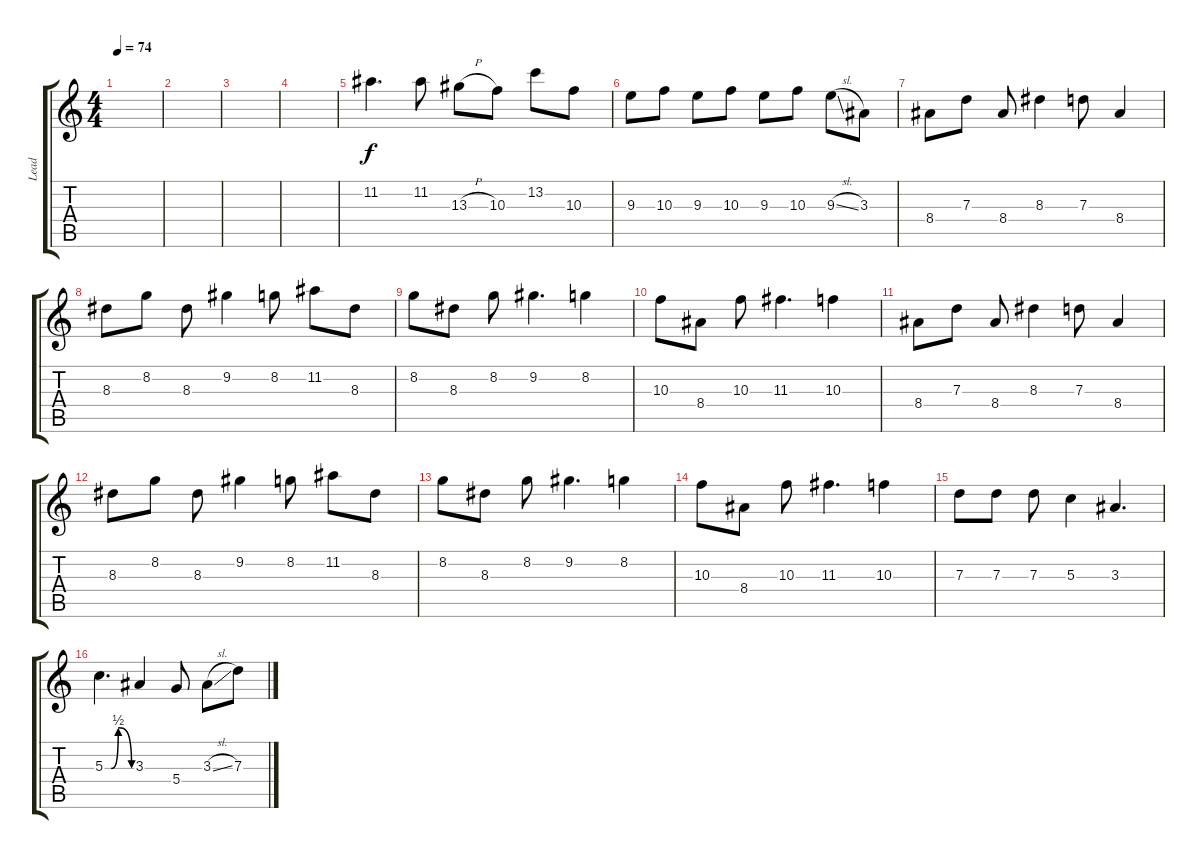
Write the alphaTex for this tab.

\track ("Lead" "Lead") {instrument distortionguitar}
\staff {score tabs}
\tuning (E4 B3 G3 D3 A2 D2) {hide}
\ts (4 4)
\tempo 74
\clef g2
\ks c
|
|
|
|
11.2.4{d} 11.2.8 13.3{h}.8 10.3.8 13.2.8 10.3.8 |
9.3.8 10.3.8 9.3.8 10.3.8 9.3.8 10.3.8 9.3{sl}.8 3.3.8 |
8.4.8 7.3.8 8.4.8 8.3.4 7.3.8 8.4.4 |
8.3.8 8.2.8 8.3.8 9.2.4 8.2.8 11.2.8 8.3.8 |
8.2.8 8.3.8 8.2.8 9.2.4{d} 8.2.4 |
10.3.8 8.4.8 10.3.8 11.3.4{d} 10.3.4 |
8.4.8 7.3.8 8.4.8 8.3.4 7.3.8 8.4.4 |
8.3.8 8.2.8 8.3.8 9.2.4 8.2.8 11.2.8 8.3.8 |
8.2.8 8.3.8 8.2.8 9.2.4{d} 8.2.4 |
10.3.8 8.4.8 10.3.8 11.3.4{d} 10.3.4 |
7.3.8 7.3.8 7.3.8 5.3.4 3.3.4{d} |
5.3{be (custom 0 0 14 0 30 2 60 0)}.4{d} 3.3.4 5.4.8 3.3{sl}.8 7.3.8
